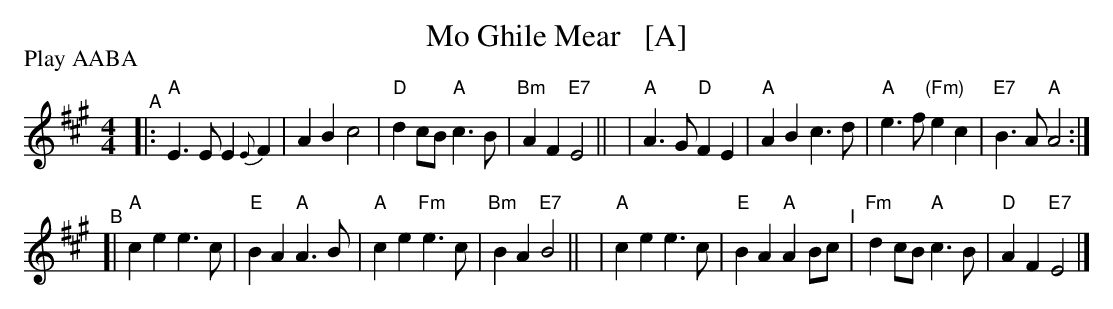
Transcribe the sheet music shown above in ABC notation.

X:1
T: Mo Ghile Mear   [A]
P: Play AABA
M: 4/4
L: 1/4
K: A
"^A"\
|: "A"E>E E{E}F | AB c2 | "D"dc/B/ "A"c>B | "Bm"AF "E7"E2 ||\
|  "A"A>G "D"FE | "A"AB c>d | "A"e>f "(Fm)"ec | "E7"B>A "A"A2 :|
"^B"\
[| "A"ce e>c | "E"BA "A"A>B | "A"ce "Fm"e>c | "Bm"BA "E7"B2 ||\
|  "A"ce e>c | "E"BA "A"AB/c/ "^I"| "Fm"dc/B/ "A"c>B | "D"AF "E7"E2 |]
